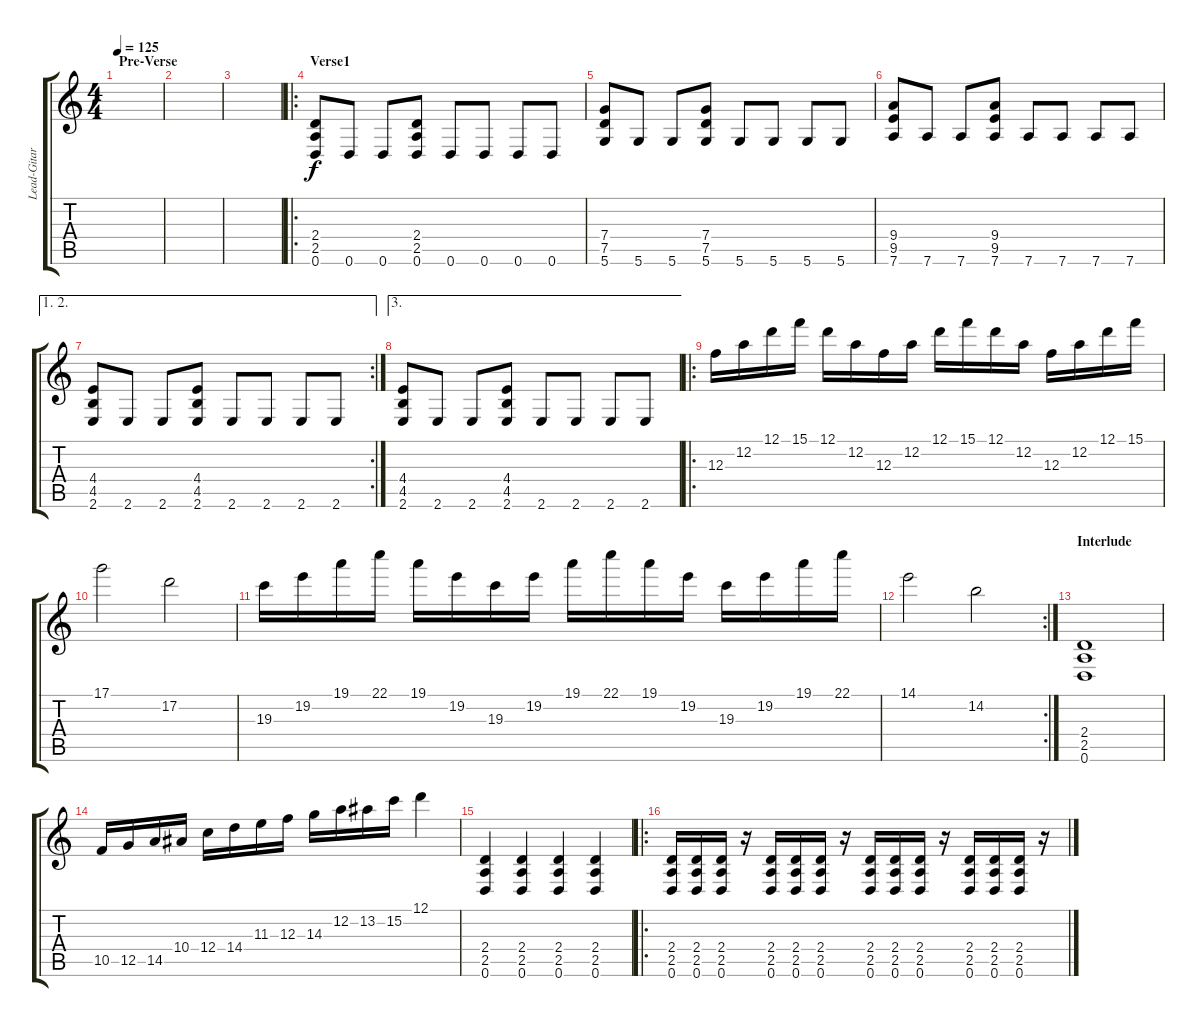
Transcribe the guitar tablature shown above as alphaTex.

\track ("Lead-Gitarre" "Lead-Gitar") {instrument distortionguitar}
\staff {score tabs}
\tuning (D4 A3 F3 C3 G2 D2) {hide}
\ts (4 4)
\section ("" "Pre-Verse")
\tempo 125
\clef g2
\ks c
|
|
|
\ro
\section ("" "Verse1")
(2.4 2.5 0.6).8 0.6.8 0.6.8 (2.4 2.5 0.6).8 0.6.8 0.6.8 0.6.8 0.6.8 |
(7.4 7.5 5.6).8 5.6.8 5.6.8 (7.4 7.5 5.6).8 5.6.8 5.6.8 5.6.8 5.6.8 |
(9.4 9.5 7.6).8 7.6.8 7.6.8 (9.4 9.5 7.6).8 7.6.8 7.6.8 7.6.8 7.6.8 |
\ae (1 2)
\rc 2
(4.4 4.5 2.6).8 2.6.8 2.6.8 (4.4 4.5 2.6).8 2.6.8 2.6.8 2.6.8 2.6.8 |
\ae 3
(4.4 4.5 2.6).8 2.6.8 2.6.8 (4.4 4.5 2.6).8 2.6.8 2.6.8 2.6.8 2.6.8 |
\ro
12.3.16 12.2.16 12.1.16 15.1.16 12.1.16 12.2.16 12.3.16 12.2.16 12.1.16 15.1.16 12.1.16 12.2.16 12.3.16 12.2.16 12.1.16 15.1.16 |
17.1.2 17.2.2 |
19.3.16 19.2.16 19.1.16 22.1.16 19.1.16 19.2.16 19.3.16 19.2.16 19.1.16 22.1.16 19.1.16 19.2.16 19.3.16 19.2.16 19.1.16 22.1.16 |
\rc 2
14.1.2 14.2.2 |
\section ("" "Interlude")
(2.4 2.5 0.6).1 |
10.5.16 12.5.16 14.5.16 10.4.16 12.4.16 14.4.16 11.3.16 12.3.16 14.3.16 12.2.16 13.2.16 15.2.16 12.1.4 |
(2.4 2.5 0.6).4 (2.4 2.5 0.6).4 (2.4 2.5 0.6).4 (2.4 2.5 0.6).4 |
\ro
(2.4 2.5 0.6).16 (2.4 2.5 0.6).16 (2.4 2.5 0.6).16 r.16 (2.4 2.5 0.6).16 (2.4 2.5 0.6).16 (2.4 2.5 0.6).16 r.16 (2.4 2.5 0.6).16 (2.4 2.5 0.6).16 (2.4 2.5 0.6).16 r.16 (2.4 2.5 0.6).16 (2.4 2.5 0.6).16 (2.4 2.5 0.6).16 r.16
